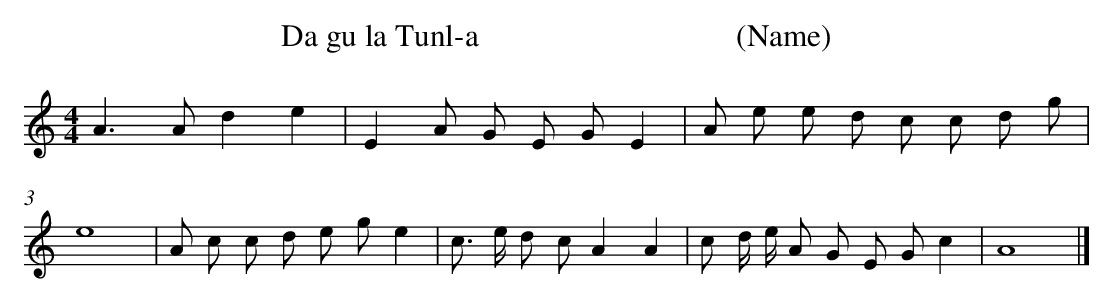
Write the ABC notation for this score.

X:1
T: Da gu la Tunl-a                                 (Name)
L: 1/8
M: 4/4
K: C
A2>A2d2e2 [I:setbarnb 1]|
E2A G E GE2 |
A e e d c c d g |
e8 |
A c c d e ge2 |
c> e d cA2A2 |
c d/ e/ A G E Gc2 |
A8 |]
